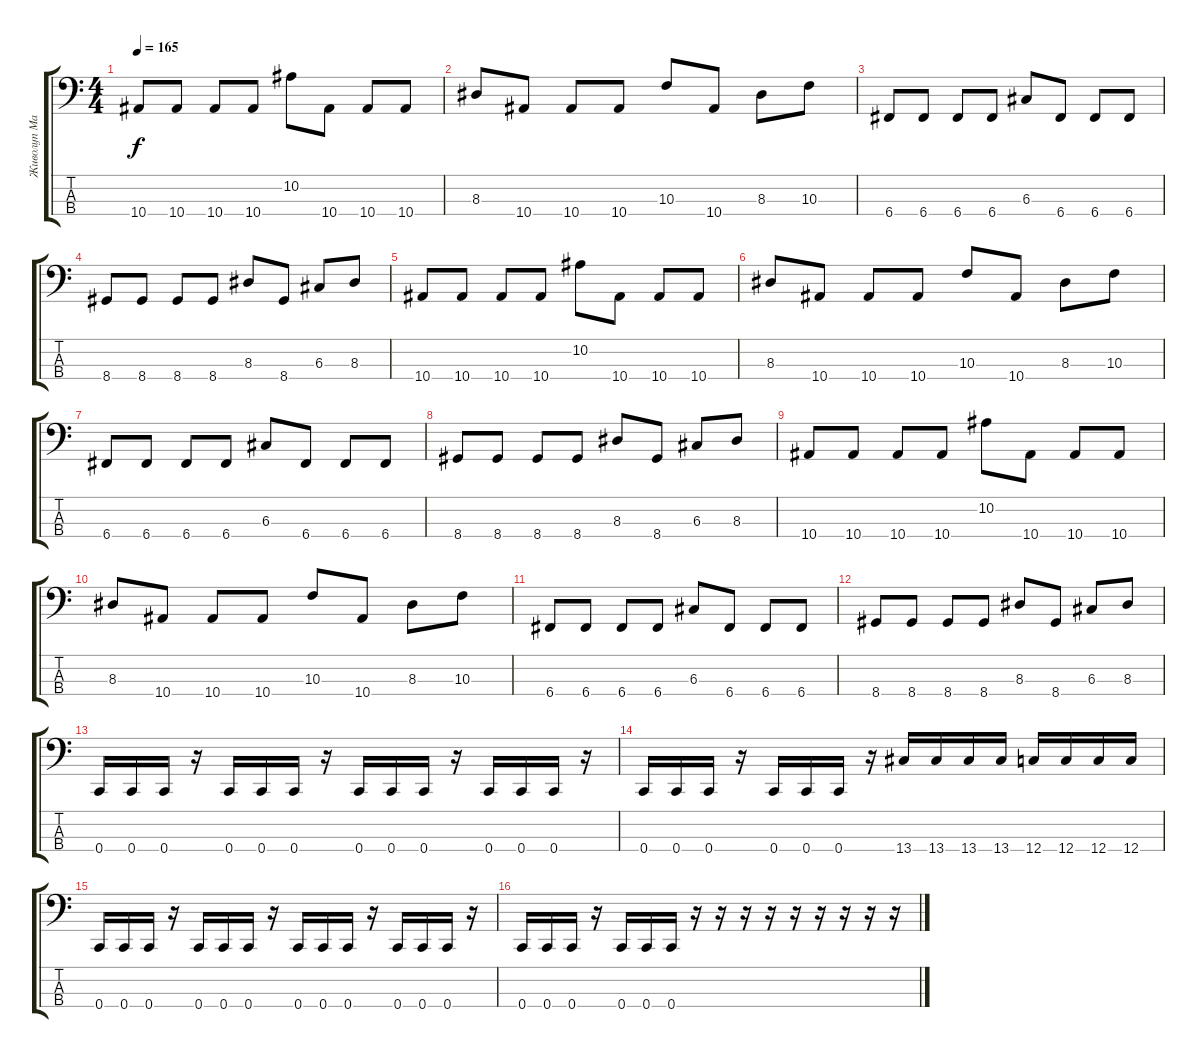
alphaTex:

\track ("Живолуп Максим" "Живолуп Ма") {instrument electricbassfinger}
\staff {score tabs}
\tuning (F2 C2 G1 C1) {hide}
\ts (4 4)
\tempo 165
\clef f4
\ks c
10.4.8{dy f} 10.4.8 10.4.8 10.4.8 10.2.8 10.4.8 10.4.8 10.4.8 |
8.3.8 10.4.8 10.4.8 10.4.8 10.3.8 10.4.8 8.3.8 10.3.8 |
6.4.8 6.4.8 6.4.8 6.4.8 6.3.8 6.4.8 6.4.8 6.4.8 |
8.4.8 8.4.8 8.4.8 8.4.8 8.3.8 8.4.8 6.3.8 8.3.8 |
10.4.8 10.4.8 10.4.8 10.4.8 10.2.8 10.4.8 10.4.8 10.4.8 |
8.3.8 10.4.8 10.4.8 10.4.8 10.3.8 10.4.8 8.3.8 10.3.8 |
6.4.8 6.4.8 6.4.8 6.4.8 6.3.8 6.4.8 6.4.8 6.4.8 |
8.4.8 8.4.8 8.4.8 8.4.8 8.3.8 8.4.8 6.3.8 8.3.8 |
10.4.8 10.4.8 10.4.8 10.4.8 10.2.8 10.4.8 10.4.8 10.4.8 |
8.3.8 10.4.8 10.4.8 10.4.8 10.3.8 10.4.8 8.3.8 10.3.8 |
6.4.8 6.4.8 6.4.8 6.4.8 6.3.8 6.4.8 6.4.8 6.4.8 |
8.4.8 8.4.8 8.4.8 8.4.8 8.3.8 8.4.8 6.3.8 8.3.8 |
0.4.16 0.4.16 0.4.16 r.16 0.4.16 0.4.16 0.4.16 r.16 0.4.16 0.4.16 0.4.16 r.16 0.4.16 0.4.16 0.4.16 r.16 |
0.4.16 0.4.16 0.4.16 r.16 0.4.16 0.4.16 0.4.16 r.16 13.4.16 13.4.16 13.4.16 13.4.16 12.4.16 12.4.16 12.4.16 12.4.16 |
0.4.16 0.4.16 0.4.16 r.16 0.4.16 0.4.16 0.4.16 r.16 0.4.16 0.4.16 0.4.16 r.16 0.4.16 0.4.16 0.4.16 r.16 |
0.4.16 0.4.16 0.4.16 r.16 0.4.16 0.4.16 0.4.16 r.16 r.16 r.16 r.16 r.16 r.16 r.16 r.16 r.16
